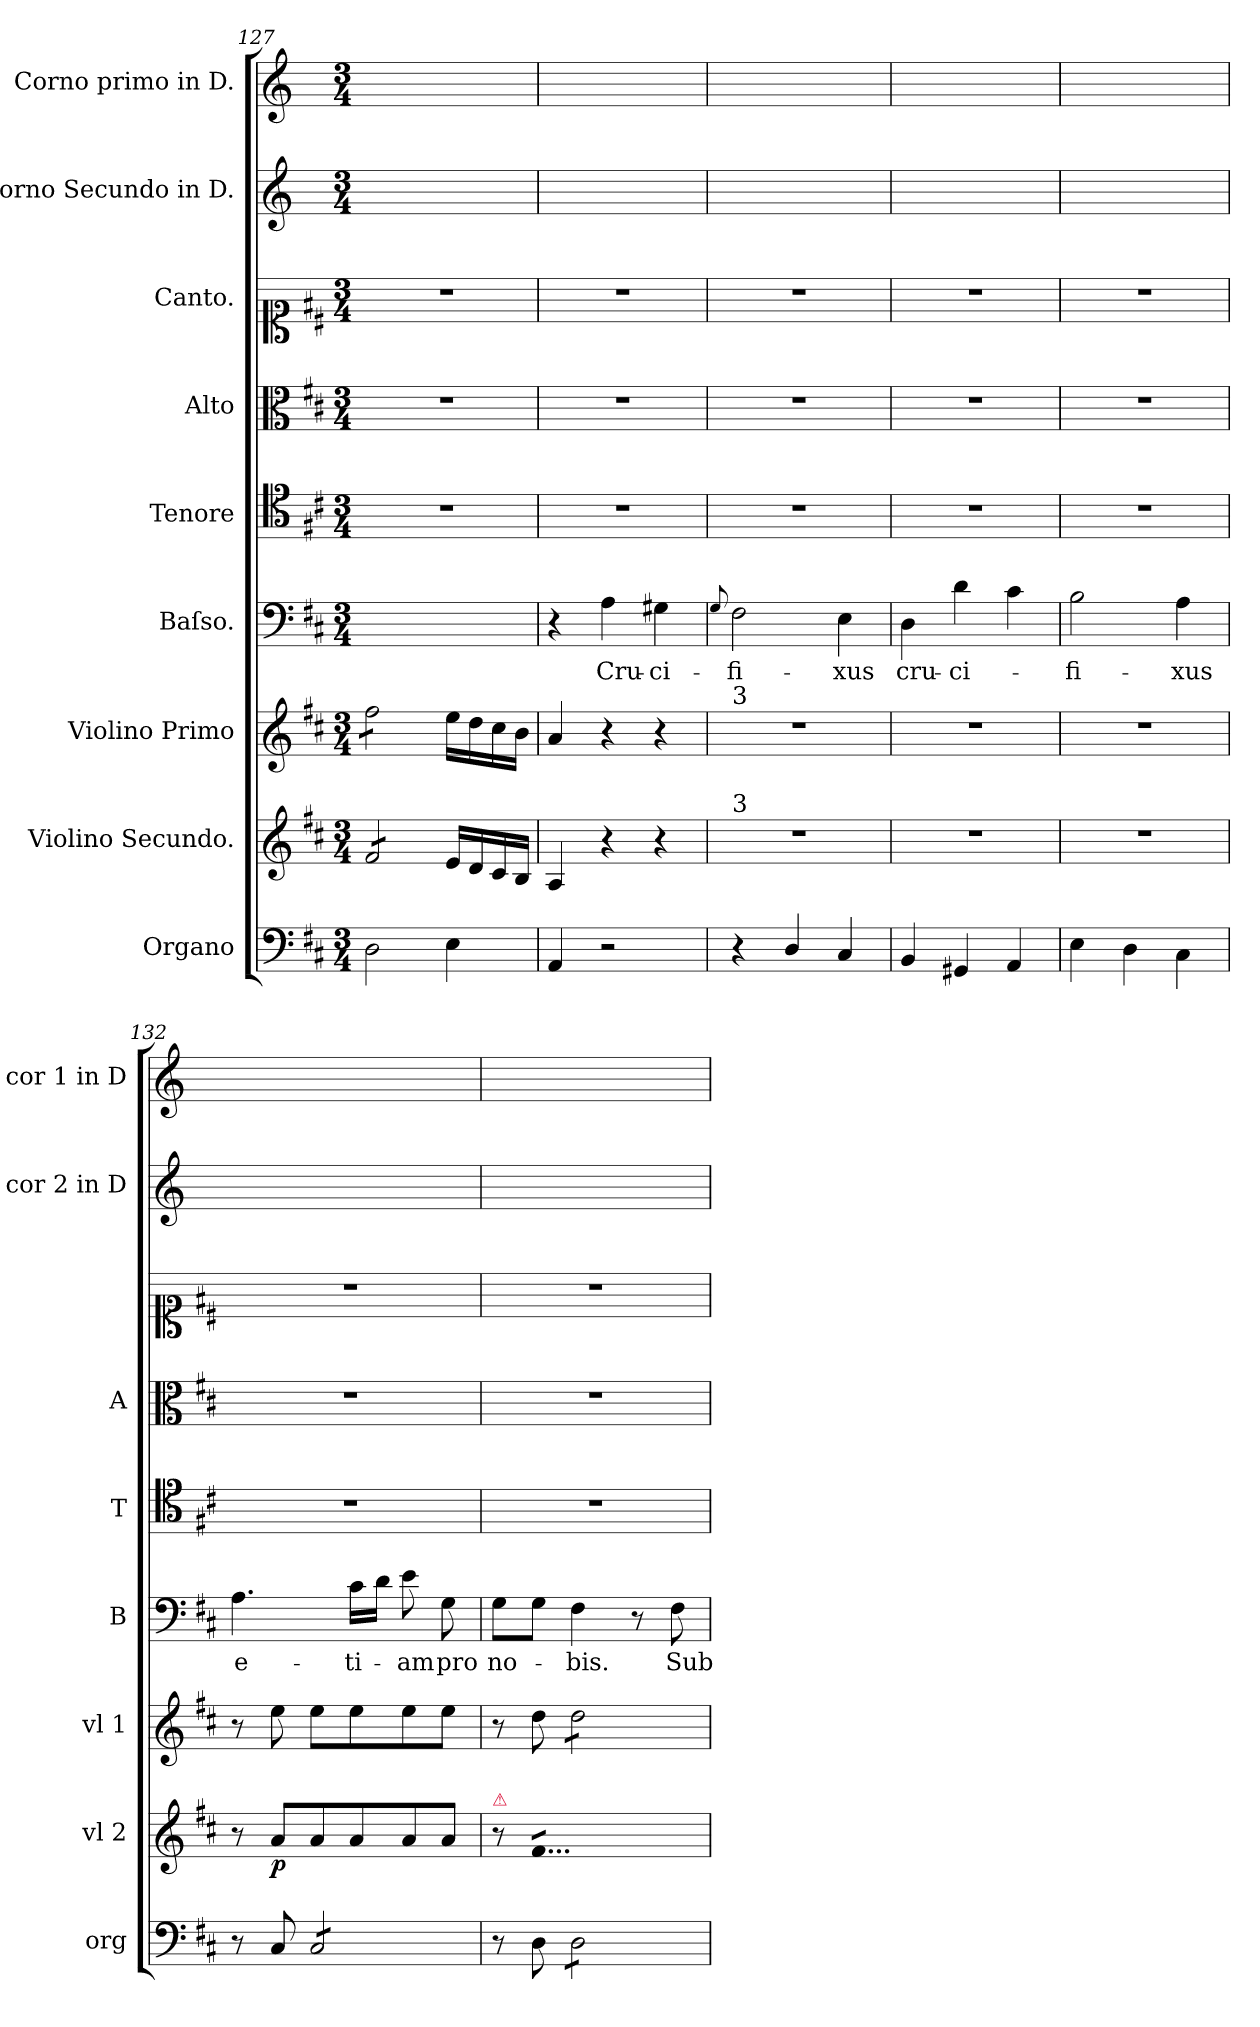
**kern	**kern	**dynam	**kern	**kern	**text	**kern	**kern	**kern	**kern	**kern
*part9	*part8	*part8	*part7	*part6	*part6	*part5	*part4	*part3	*part2	*part1
*staff9	*staff8	*staff8	*staff7	*staff6	*staff6	*staff5	*staff4	*staff3	*staff2	*staff1
*I"Organo	*I"Violino Secundo.	*	*I"Violino Primo	*I"Baſso.	*	*I"Tenore	*I"Alto	*I"Canto.	*I"Corno Secundo in D.	*I"Corno primo in D.
*I'org	*I'vl 2	*	*I'vl 1	*I'B	*	*I'T	*I'A	*	*I'cor 2 in D	*I'cor 1 in D
*clefF4	*clefG2	*	*clefG2	*clefF4	*	*clefC4	*clefC3	*clefC1	*clefG2	*clefG2
*	*	*	*	*	*	*	*	*	*ITrd6c10	*ITrd6c10
*k[f#c#]	*k[f#c#]	*	*k[f#c#]	*k[f#c#]	*	*k[f#c#]	*k[f#c#]	*k[f#c#]	*k[f#c#]	*k[f#c#]
*D:	*D:	*	*D:	*D:	*	*D:	*D:	*D:	*D:	*D:
*M3/4	*M3/4	*	*M3/4	*M3/4	*	*M3/4	*M3/4	*M3/4	*M3/4	*M3/4
=127	=127	=127	=127	=127	=127	=127	=127	=127	=127	=127
*	*tremolo	*	*	*	*	*	*	*	*	*
*	*	*	*tremolo	*	*	*	*	*	*	*
2D\	8f#/L	.	8ff#\L	2.ryy	.	2.r	2.r	2.r	2.ryy	2.ryy
.	8f#/	.	8ff#\	.	.	.	.	.	.	.
.	8f#/	.	8ff#\	.	.	.	.	.	.	.
.	8f#/J	.	8ff#\J	.	.	.	.	.	.	.
*	*	*	*Xtremolo	*	*	*	*	*	*	*
*	*Xtremolo	*	*	*	*	*	*	*	*	*
4E\	16e/LL	.	16ee\LL	.	.	.	.	.	.	.
.	16d/	.	16dd\	.	.	.	.	.	.	.
.	16c#/	.	16cc#\	.	.	.	.	.	.	.
.	16B/JJ	.	16b\JJ	.	.	.	.	.	.	.
=128	=128	=128	=128	=128	=128	=128	=128	=128	=128	=128
4AA/	4A/	.	4a/	4r	.	2.r	2.r	2.r	2.ryy	2.ryy
2r	4r	.	4r	4A\	Cru-	.	.	.	.	.
.	4r	.	4r	4G#X\	-ci-	.	.	.	.	.
=129	=129	=129	=129	=129	=129	=129	=129	=129	=129	=129
.	.	.	.	8qqG/	.	.	.	.	.	.
!	!	!	!LO:TX:a:t=3	!	!	!	!	!	!	!
!	!LO:TX:a:t=3	!	!	!	!	!	!	!	!	!
4r	2.r	.	2.r	2F#\	-fi-	2.r	2.r	2.r	2.ryy	2.ryy
4D/	.	.	.	.	.	.	.	.	.	.
4C#/	.	.	.	4E\	-xus	.	.	.	.	.
=130	=130	=130	=130	=130	=130	=130	=130	=130	=130	=130
4BB/	2.r	.	2.r	4D\	cru-	2.r	2.r	2.r	2.ryy	2.ryy
4GG#X/	.	.	.	4d\	-ci-	.	.	.	.	.
4AA/	.	.	.	4c#\	.	.	.	.	.	.
=131	=131	=131	=131	=131	=131	=131	=131	=131	=131	=131
4E\	2.r	.	2.r	2B\	-fi-	2.r	2.r	2.r	2.ryy	2.ryy
4D\	.	.	.	.	.	.	.	.	.	.
4C#\	.	.	.	4A\	-xus	.	.	.	.	.
=132	=132	=132	=132	=132	=132	=132	=132	=132	=132	=132
8r	8r	.	8r	4.A\	e-	2.r	2.r	2.r	2.ryy	2.ryy
!	!	!LO:DY:b	!	!	!	!	!	!	!	!
8C#/	8a/L	p	8ee\	.	.	.	.	.	.	.
*tremolo	*	*	*	*	*	*	*	*	*	*
8C#/L	8a/	.	8ee\L	.	.	.	.	.	.	.
8C#/	8a/	.	8ee\	16c#\LL	-ti-	.	.	.	.	.
.	.	.	.	16d\JJ	.	.	.	.	.	.
8C#/	8a/	.	8ee\	8e\	-am	.	.	.	.	.
8C#/J	8a/J	.	8ee\J	8G\	pro	.	.	.	.	.
*Xtremolo	*	*	*	*	*	*	*	*	*	*
=133	=133	=133	=133	=133	=133	=133	=133	=133	=133	=133
!	!LO:TX:a:color=crimson:t=⚠	!	!	!	!	!	!	!	!	!
8r	8r	.	8r	8G\L	no-	2.r	2.r	2.r	2.ryy	2.ryy
*	*tremolo	*	*	*	*	*	*	*	*	*
8D\	8f#/L	.	8dd\	8G\J	.	.	.	.	.	.
*tremolo	*	*	*	*	*	*	*	*	*	*
*	*	*	*tremolo	*	*	*	*	*	*	*
8D\L	8f#/	.	8dd\L	4F#\	-bis.	.	.	.	.	.
8D\	8f#/	.	8dd\	.	.	.	.	.	.	.
8D\	8f#/	.	8dd\	8r	.	.	.	.	.	.
8D\J	8f#/J	.	8dd\J	8F#\	Sub	.	.	.	.	.
*	*	*	*Xtremolo	*	*	*	*	*	*	*
*	*Xtremolo	*	*	*	*	*	*	*	*	*
*Xtremolo	*	*	*	*	*	*	*	*	*	*
=	=	=	=	=	=	=	=	=	=	=
*-	*-	*-	*-	*-	*-	*-	*-	*-	*-	*-
